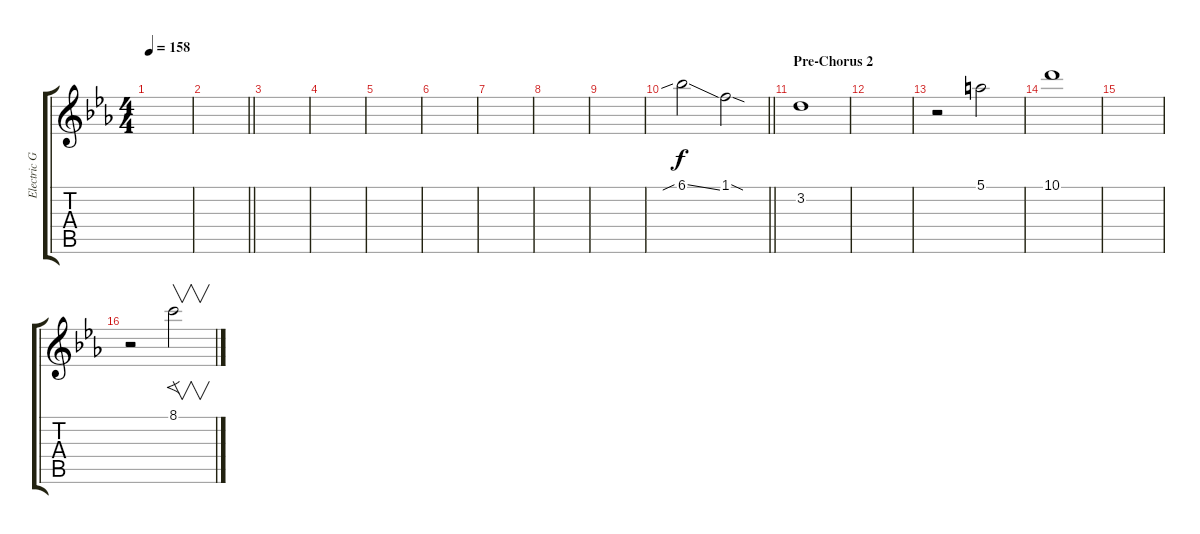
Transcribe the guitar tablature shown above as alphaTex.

\track ("Electric Guitar" "Electric G") {instrument electricguitarjazz}
\staff {score tabs}
\tuning (E4 B3 G3 D3 A2 E2) {hide}
\ts (4 4)
\tempo 158
\clef g2
\ks eb
|
\barLineRight lightlight
|
|
|
|
|
|
|
|
\barLineRight lightlight
6.1{sib ss}.2 1.1{sod}.2 |
\section ("" "Pre-Chorus 2")
3.2.1 |
|
r.2 5.1.2 |
10.1.1 |
|
r.2 8.1.2{f v}
